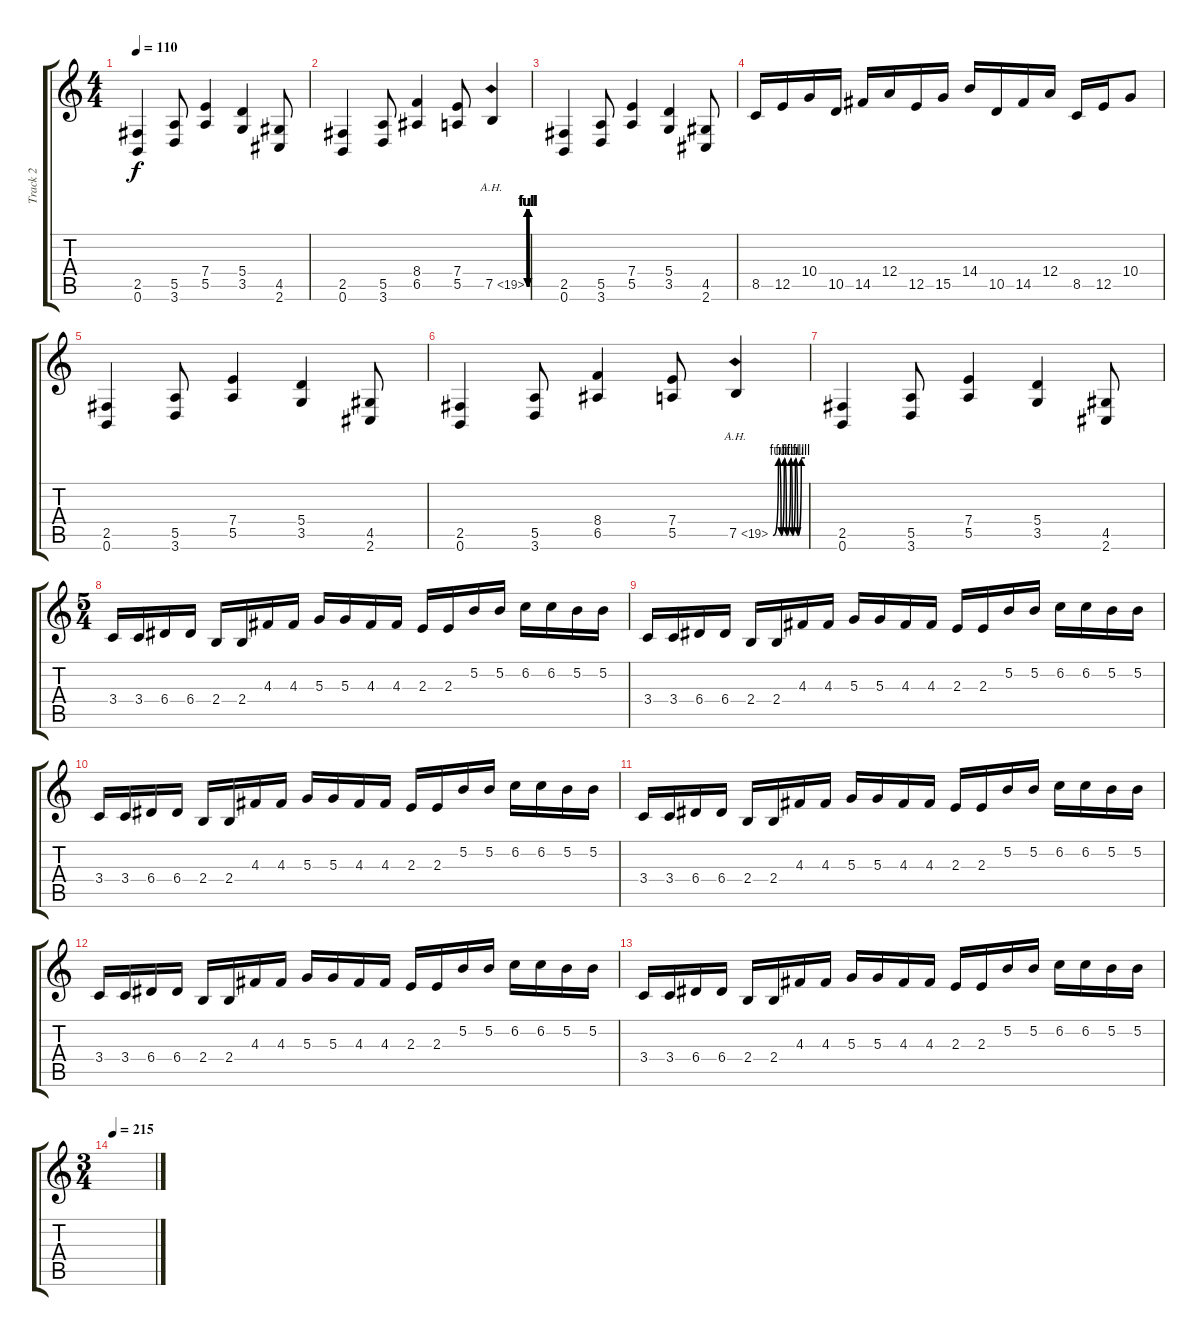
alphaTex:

\track ("Track 2" "Track 2") {instrument distortionguitar}
\staff {score tabs}
\tuning (B3 Gb3 D3 A2 E2 B1) {hide}
\ts (4 4)
\tempo 110
\clef g2
\ks c
(2.5 0.6).4{dy f} (5.5 3.6).8 (7.4 5.5).4 (5.4 3.5).4 (4.5 2.6).8 |
(2.5 0.6).4 (5.5 3.6).8 (8.4 6.5).4 (7.4 5.5).8 7.5{be (custom 0 0 10 4 15 0 21 4 25 0 33 4 36 0 42 4 46 0 53 4 60 4) ah 12}.4 |
(2.5 0.6).4 (5.5 3.6).8 (7.4 5.5).4 (5.4 3.5).4 (4.5 2.6).8 |
8.5.16 12.5.16 10.4.16 10.5.16 14.5.16 12.4.16 12.5.16 15.5.16 14.4.16 10.5.16 14.5.16 12.4.16 8.5.16 12.5.16 10.4.8 |
(2.5 0.6).4 (5.5 3.6).8 (7.4 5.5).4 (5.4 3.5).4 (4.5 2.6).8 |
(2.5 0.6).4 (5.5 3.6).8 (8.4 6.5).4 (7.4 5.5).8 7.5{be (custom 0 0 10 4 15 0 21 4 25 0 33 4 36 0 42 4 46 0 53 4 60 4) ah 12}.4 |
(2.5 0.6).4 (5.5 3.6).8 (7.4 5.5).4 (5.4 3.5).4 (4.5 2.6).8 |
\ts (5 4)
3.4.16 3.4.16 6.4.16 6.4.16 2.4.16 2.4.16 4.3.16 4.3.16 5.3.16 5.3.16 4.3.16 4.3.16 2.3.16 2.3.16 5.2.16 5.2.16 6.2.16 6.2.16 5.2.16 5.2.16 |
3.4.16 3.4.16 6.4.16 6.4.16 2.4.16 2.4.16 4.3.16 4.3.16 5.3.16 5.3.16 4.3.16 4.3.16 2.3.16 2.3.16 5.2.16 5.2.16 6.2.16 6.2.16 5.2.16 5.2.16 |
3.4.16 3.4.16 6.4.16 6.4.16 2.4.16 2.4.16 4.3.16 4.3.16 5.3.16 5.3.16 4.3.16 4.3.16 2.3.16 2.3.16 5.2.16 5.2.16 6.2.16 6.2.16 5.2.16 5.2.16 |
3.4.16 3.4.16 6.4.16 6.4.16 2.4.16 2.4.16 4.3.16 4.3.16 5.3.16 5.3.16 4.3.16 4.3.16 2.3.16 2.3.16 5.2.16 5.2.16 6.2.16 6.2.16 5.2.16 5.2.16 |
3.4.16 3.4.16 6.4.16 6.4.16 2.4.16 2.4.16 4.3.16 4.3.16 5.3.16 5.3.16 4.3.16 4.3.16 2.3.16 2.3.16 5.2.16 5.2.16 6.2.16 6.2.16 5.2.16 5.2.16 |
3.4.16 3.4.16 6.4.16 6.4.16 2.4.16 2.4.16 4.3.16 4.3.16 5.3.16 5.3.16 4.3.16 4.3.16 2.3.16 2.3.16 5.2.16 5.2.16 6.2.16 6.2.16 5.2.16 5.2.16 |
\ts (3 4)
\tempo 215
